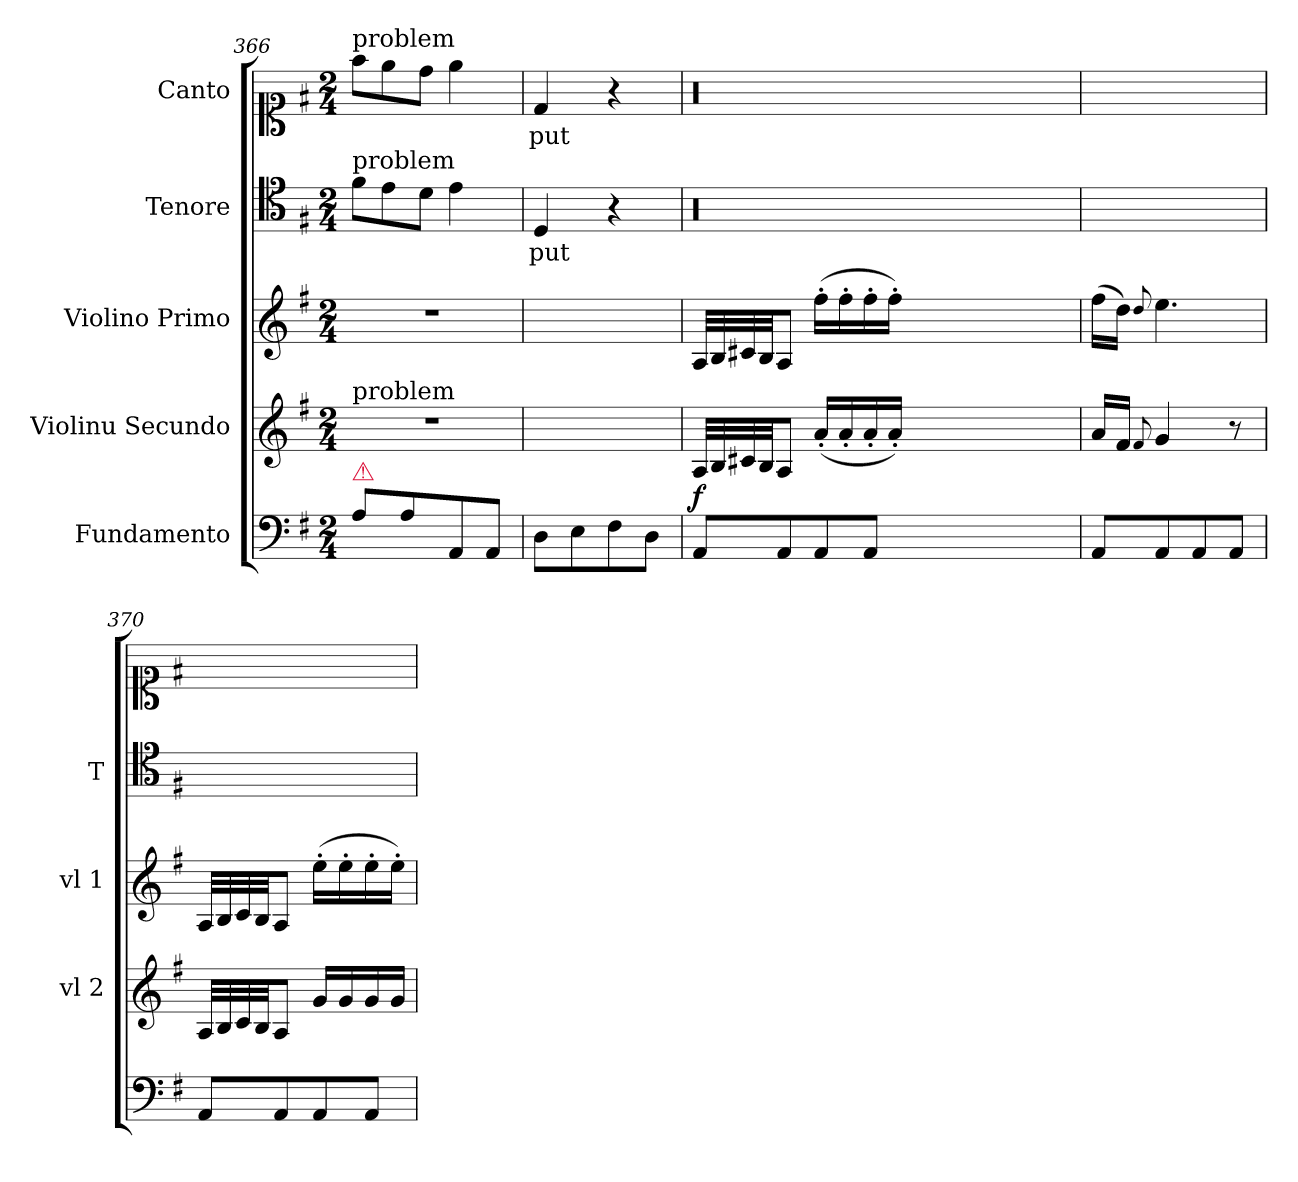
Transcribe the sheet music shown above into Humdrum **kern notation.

**kern	**dynam	**kern	**kern	**dynam	**kern	**text	**kern	**text
*part5	*part5	*part4	*part3	*part3	*part2	*part2	*part1	*part1
*staff5	*staff5	*staff4	*staff3	*staff3	*staff2	*staff2	*staff1	*staff1
*I"Fundamento	*	*I"Violinu Secundo	*I"Violino Primo	*	*I"Tenore	*	*I"Canto	*
*	*	*I'vl 2	*I'vl 1	*	*I'T	*	*	*
*clefF4	*	*clefG2	*clefG2	*	*clefC4	*	*clefC1	*
*k[f#]	*	*k[f#]	*k[f#]	*	*k[f#]	*	*k[f#]	*
*G:	*	*G:	*G:	*	*G:	*	*G:	*
*M2/4	*	*M2/4	*M2/4	*	*M2/4	*	*M2/4	*
=366	=366	=366	=366	=366	=366	=366	=366	=366
!	!	!LO:N:vis=0	!LO:N:vis=0	!	!	!	!	!
*	*	*	*	*	*Xtuplet	*	*Xtuplet	*
!	!	!	!	!	!	!	!LO:TX:a:t=problem	!
!	!	!	!	!	!LO:TX:a:t=problem	!	!	!
!	!	!LO:TX:a:t=problem	!	!	!	!	!	!
!LO:TX:a:color=crimson:t=⚠	!	!	!	!	!	!	!	!
8A\L	.	2r	2r	.	12f#\L	.	12ff#\L	.
.	.	.	.	.	12e\	.	12ee\	.
8A\	.	.	.	.	.	.	.	.
.	.	.	.	.	12d\J	.	12dd\J	.
8AA/	.	.	.	.	4e\	.	4ee\	.
8AA/J	.	.	.	.	.	.	.	.
=367	=367	=367	=367	=367	=367	=367	=367	=367
8D\L	.	2ryy	2ryy	.	4D/	-put	4d/	-put
8E\	.	.	.	.	.	.	.	.
8F#\	.	.	.	.	4r	.	4r	.
8D\J	.	.	.	.	.	.	.	.
=368	=368	=368	=368	=368	=368	=368	=368	=368
!	!LO:DY:a	!	!	!LO:DY:a	!LO:N:vis=00	!	!LO:N:vis=00	!
8AA/L	f	32A/LLL	32A/LLL	for	0r	.	0r	.
.	.	32B/	32B/	.	.	.	.	.
.	.	32c#X/	32c#X/	.	.	.	.	.
.	.	32B/JJ	32B/JJ	.	.	.	.	.
8AA/	.	8A/J	8A/J	.	.	.	.	.
8AA/	.	(16a'/LL	(16ff#'\LL	.	.	.	.	.
.	.	16a'/	16ff#'\	.	.	.	.	.
8AA/J	.	16a'/	16ff#'\	.	.	.	.	.
.	.	16a'/JJ)	16ff#'\JJ)	.	.	.	.	.
1.ryy	.	1.ryy	1.ryy	.	.	.	.	.
=369	=369	=369	=369	=369	=369	=369	=369	=369
8AA/L	.	16a/LL	(16ff#\LL	.	2ryy	.	2ryy	.
.	.	16f#/JJ	16dd\JJ)	.	.	.	.	.
.	.	8qqf#/	8qqdd/	.	.	.	.	.
8AA/	.	4g/	4.ee\	.	.	.	.	.
8AA/	.	.	.	.	.	.	.	.
8AA/J	.	8r	.	.	.	.	.	.
=370	=370	=370	=370	=370	=370	=370	=370	=370
8AA/L	.	32A/LLL	32A/LLL	.	2ryy	.	2ryy	.
.	.	32B/	32B/	.	.	.	.	.
.	.	32c/	32c/	.	.	.	.	.
.	.	32B/JJ	32B/JJ	.	.	.	.	.
8AA/	.	8A/J	8A/J	.	.	.	.	.
8AA/	.	16g/LL	(16ee'\LL	.	.	.	.	.
.	.	16g/	16ee'\	.	.	.	.	.
8AA/J	.	16g/	16ee'\	.	.	.	.	.
.	.	16g/JJ	16ee'\JJ)	.	.	.	.	.
=	=	=	=	=	=	=	=	=
*-	*-	*-	*-	*-	*-	*-	*-	*-
